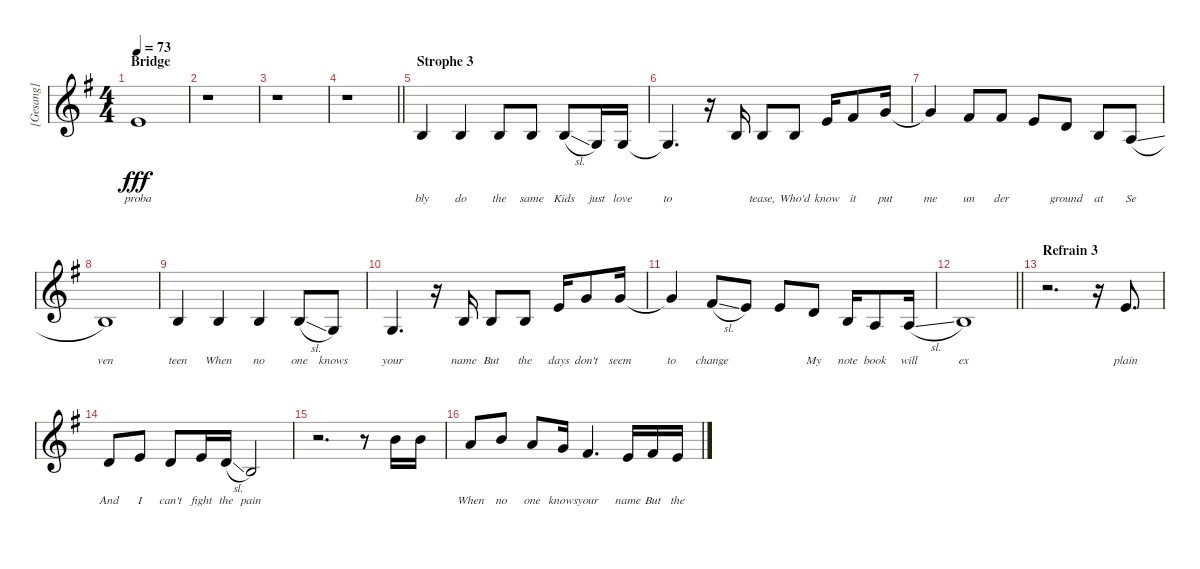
\track ("[Gesang]" "[Gesang]") {instrument tenorsax}
\staff {score}
\tuning (E4 B3 G3 D3 A2 E2) {hide}
\ts (4 4)
\section ("" "Bridge")
\tempo 73
\clef g2
\ks eminor
0.1{t}.1{lyrics (0 "proba") lyrics (1 "") lyrics (2 "") lyrics (3 "") lyrics (4 "") dy fff} |
r.1 |
r.1 |
\barLineRight lightlight
r.1 |
\section ("" "Strophe 3")
4.3.4{lyrics (0 "bly") lyrics (1 "") lyrics (2 "") lyrics (3 "") lyrics (4 "")} 4.3.4{lyrics (0 "do") lyrics (1 "") lyrics (2 "") lyrics (3 "") lyrics (4 "")} 4.3.8{lyrics (0 "the") lyrics (1 "") lyrics (2 "") lyrics (3 "") lyrics (4 "")} 4.3.8{lyrics (0 "same") lyrics (1 "") lyrics (2 "") lyrics (3 "") lyrics (4 "")} 4.3{sl}.8{lyrics (0 "Kids") lyrics (1 "") lyrics (2 "") lyrics (3 "") lyrics (4 "")} 0.3.16{lyrics (0 "just") lyrics (1 "") lyrics (2 "") lyrics (3 "") lyrics (4 "")} 0.3.16{lyrics (0 "love") lyrics (1 "") lyrics (2 "") lyrics (3 "") lyrics (4 "")} |
0.3{t}.4{d lyrics (0 "to") lyrics (1 "") lyrics (2 "") lyrics (3 "") lyrics (4 "")} r.16 4.3.16{lyrics (0 "") lyrics (1 "") lyrics (2 "") lyrics (3 "") lyrics (4 "")} 4.3.8{lyrics (0 "tease,") lyrics (1 "") lyrics (2 "") lyrics (3 "") lyrics (4 "")} 4.3.8{lyrics (0 "Who'd") lyrics (1 "") lyrics (2 "") lyrics (3 "") lyrics (4 "")} 0.1.16{lyrics (0 "know") lyrics (1 "") lyrics (2 "") lyrics (3 "") lyrics (4 "")} 2.1.8{lyrics (0 "it") lyrics (1 "") lyrics (2 "") lyrics (3 "") lyrics (4 "")} 3.1.16{lyrics (0 "put") lyrics (1 "") lyrics (2 "") lyrics (3 "") lyrics (4 "")} |
3.1{t}.4{lyrics (0 "me") lyrics (1 "") lyrics (2 "") lyrics (3 "") lyrics (4 "")} 2.1.8{lyrics (0 "un") lyrics (1 "") lyrics (2 "") lyrics (3 "") lyrics (4 "")} 2.1.8{lyrics (0 "der") lyrics (1 "") lyrics (2 "") lyrics (3 "") lyrics (4 "")} 5.2.8{lyrics (0 "") lyrics (1 "") lyrics (2 "") lyrics (3 "") lyrics (4 "")} 3.2.8{lyrics (0 "ground") lyrics (1 "") lyrics (2 "") lyrics (3 "") lyrics (4 "")} 4.3.8{lyrics (0 "at") lyrics (1 "") lyrics (2 "") lyrics (3 "") lyrics (4 "")} 2.3{sl}.8{lyrics (0 "Se") lyrics (1 "") lyrics (2 "") lyrics (3 "") lyrics (4 "")} |
4.3.1{lyrics (0 "ven") lyrics (1 "") lyrics (2 "") lyrics (3 "") lyrics (4 "")} |
4.3.4{lyrics (0 "teen") lyrics (1 "") lyrics (2 "") lyrics (3 "") lyrics (4 "")} 4.3.4{lyrics (0 "When") lyrics (1 "") lyrics (2 "") lyrics (3 "") lyrics (4 "")} 4.3.4{lyrics (0 "no") lyrics (1 "") lyrics (2 "") lyrics (3 "") lyrics (4 "")} 4.3{sl}.8{lyrics (0 "one") lyrics (1 "") lyrics (2 "") lyrics (3 "") lyrics (4 "")} 0.3.8{lyrics (0 "knows") lyrics (1 "") lyrics (2 "") lyrics (3 "") lyrics (4 "")} |
0.3.4{d lyrics (0 "your") lyrics (1 "") lyrics (2 "") lyrics (3 "") lyrics (4 "")} r.16 4.3.16{lyrics (0 "name") lyrics (1 "") lyrics (2 "") lyrics (3 "") lyrics (4 "")} 4.3.8{lyrics (0 "But") lyrics (1 "") lyrics (2 "") lyrics (3 "") lyrics (4 "")} 4.3.8{lyrics (0 "the") lyrics (1 "") lyrics (2 "") lyrics (3 "") lyrics (4 "")} 0.1.16{lyrics (0 "days") lyrics (1 "") lyrics (2 "") lyrics (3 "") lyrics (4 "")} 3.1.8{lyrics (0 "don't") lyrics (1 "") lyrics (2 "") lyrics (3 "") lyrics (4 "")} 3.1.16{lyrics (0 "seem") lyrics (1 "") lyrics (2 "") lyrics (3 "") lyrics (4 "")} |
3.1{t}.4{lyrics (0 "to") lyrics (1 "") lyrics (2 "") lyrics (3 "") lyrics (4 "")} 2.1{sl}.8{lyrics (0 "change") lyrics (1 "") lyrics (2 "") lyrics (3 "") lyrics (4 "")} 0.1.8{lyrics (0 "") lyrics (1 "") lyrics (2 "") lyrics (3 "") lyrics (4 "")} 5.2.8{lyrics (0 "") lyrics (1 "") lyrics (2 "") lyrics (3 "") lyrics (4 "")} 3.2.8{lyrics (0 "My") lyrics (1 "") lyrics (2 "") lyrics (3 "") lyrics (4 "")} 4.3.16{lyrics (0 "note") lyrics (1 "") lyrics (2 "") lyrics (3 "") lyrics (4 "")} 2.3.8{lyrics (0 "book") lyrics (1 "") lyrics (2 "") lyrics (3 "") lyrics (4 "")} 2.3{sl}.16{lyrics (0 "will") lyrics (1 "") lyrics (2 "") lyrics (3 "") lyrics (4 "")} |
\barLineRight lightlight
4.3.1{lyrics (0 "ex") lyrics (1 "") lyrics (2 "") lyrics (3 "") lyrics (4 "")} |
\section ("" "Refrain 3")
r.2{d} r.16 5.2.8{d lyrics (0 "plain") lyrics (1 "") lyrics (2 "") lyrics (3 "") lyrics (4 "")} |
3.2.8{lyrics (0 "And") lyrics (1 "") lyrics (2 "") lyrics (3 "") lyrics (4 "")} 5.2.8{lyrics (0 "I") lyrics (1 "") lyrics (2 "") lyrics (3 "") lyrics (4 "")} 3.2.8{lyrics (0 "can't") lyrics (1 "") lyrics (2 "") lyrics (3 "") lyrics (4 "")} 5.2.16{lyrics (0 "fight") lyrics (1 "") lyrics (2 "") lyrics (3 "") lyrics (4 "")} 3.2{sl}.16{lyrics (0 "the") lyrics (1 "") lyrics (2 "") lyrics (3 "") lyrics (4 "")} 0.2.2{lyrics (0 "pain") lyrics (1 "") lyrics (2 "") lyrics (3 "") lyrics (4 "")} |
r.2{d} r.8 7.1.16{lyrics (0 "") lyrics (1 "") lyrics (2 "") lyrics (3 "") lyrics (4 "")} 7.1.16{lyrics (0 "") lyrics (1 "") lyrics (2 "") lyrics (3 "") lyrics (4 "")} |
5.1.8{lyrics (0 "When") lyrics (1 "") lyrics (2 "") lyrics (3 "") lyrics (4 "")} 7.1.8{lyrics (0 "no") lyrics (1 "") lyrics (2 "") lyrics (3 "") lyrics (4 "")} 5.1.8{lyrics (0 "one") lyrics (1 "") lyrics (2 "") lyrics (3 "") lyrics (4 "")} 3.1.16{lyrics (0 "knows") lyrics (1 "") lyrics (2 "") lyrics (3 "") lyrics (4 "")} 2.1{be (custom 0 0 5 0 10 2 15 0 60 0)}.4{d lyrics (0 "your") lyrics (1 "") lyrics (2 "") lyrics (3 "") lyrics (4 "")} 0.1.16{lyrics (0 "name") lyrics (1 "") lyrics (2 "") lyrics (3 "") lyrics (4 "")} 2.1.16{lyrics (0 "But") lyrics (1 "") lyrics (2 "") lyrics (3 "") lyrics (4 "")} 0.1.16{lyrics (0 "the") lyrics (1 "") lyrics (2 "") lyrics (3 "") lyrics (4 "")}
